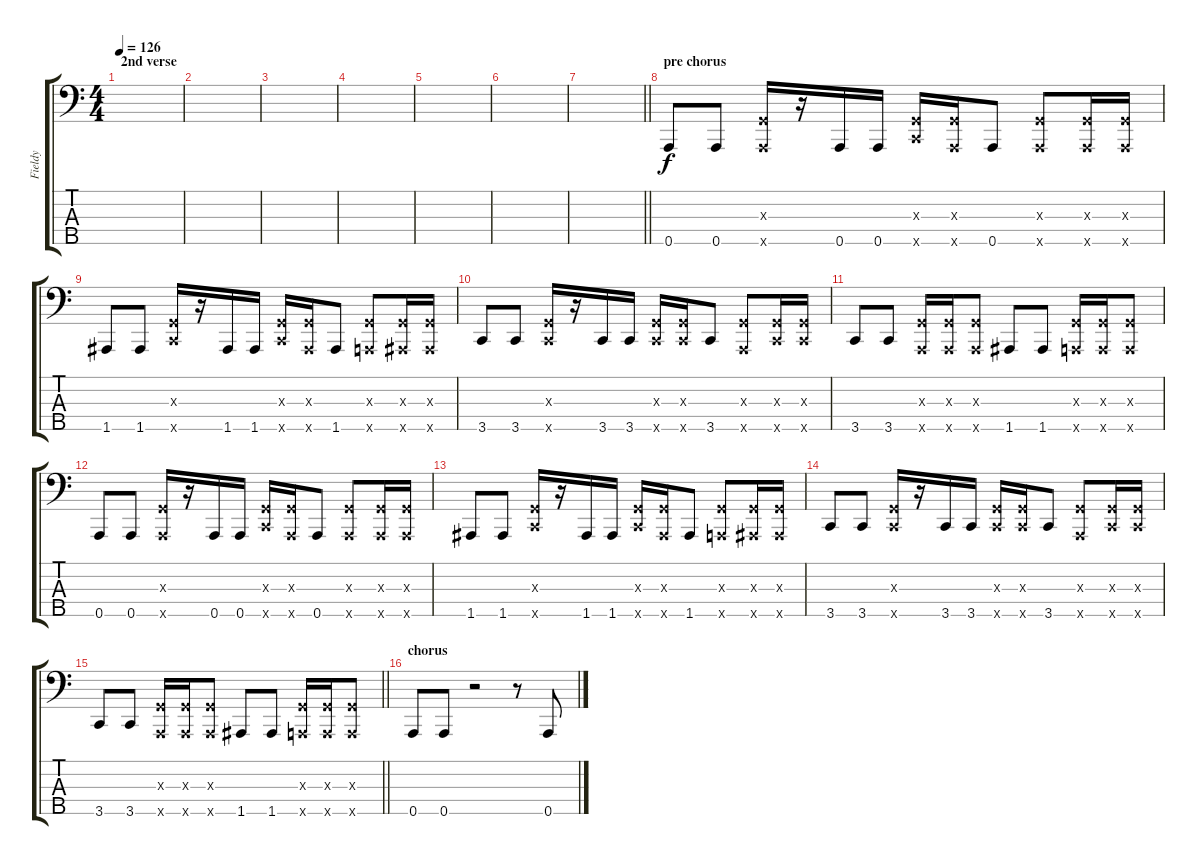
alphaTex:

\track ("Fieldy" "Fieldy") {instrument slapbass1}
\staff {score tabs}
\tuning (F2 C2 G1 D1 A0) {hide}
\ts (4 4)
\section ("" "2nd verse")
\tempo 126
\clef f4
\ks c
|
|
|
|
|
|
\barLineRight lightlight
|
\section ("" "pre chorus")
0.5.8 0.5.8 (0.3{x} 0.5{x}).16 r.16 0.5.16 0.5.16 (0.3{x} 3.5{x}).16 (0.3{x} 0.5{x}).16 0.5.8 (0.3{x} 0.5{x}).8 (0.3{x} 0.5{x}).16 (0.3{x} 0.5{x}).16 |
1.5.8 1.5.8 (0.3{x} 3.5{x}).16 r.16 1.5.16 1.5.16 (0.3{x} 3.5{x}).16 (0.3{x} 1.5{x}).16 1.5.8 (0.3{x} 0.5{x}).8 (0.3{x} 1.5{x}).16 (0.3{x} 1.5{x}).16 |
3.5.8 3.5.8 (0.3{x} 3.5{x}).16 r.16 3.5.16 3.5.16 (0.3{x} 3.5{x}).16 (0.3{x} 3.5{x}).16 3.5.8 (0.3{x} 0.5{x}).8 (0.3{x} 3.5{x}).16 (0.3{x} 3.5{x}).16 |
3.5.8 3.5.8 (0.3{x} 0.5{x}).16 (0.3{x} 0.5{x}).16 (0.3{x} 0.5{x}).8 1.5.8 1.5.8 (0.3{x} 0.5{x}).16 (0.3{x} 0.5{x}).16 (0.3{x} 0.5{x}).8 |
0.5.8 0.5.8 (0.3{x} 0.5{x}).16 r.16 0.5.16 0.5.16 (0.3{x} 3.5{x}).16 (0.3{x} 0.5{x}).16 0.5.8 (0.3{x} 0.5{x}).8 (0.3{x} 0.5{x}).16 (0.3{x} 0.5{x}).16 |
1.5.8 1.5.8 (0.3{x} 3.5{x}).16 r.16 1.5.16 1.5.16 (0.3{x} 3.5{x}).16 (0.3{x} 1.5{x}).16 1.5.8 (0.3{x} 0.5{x}).8 (0.3{x} 1.5{x}).16 (0.3{x} 1.5{x}).16 |
3.5.8 3.5.8 (0.3{x} 3.5{x}).16 r.16 3.5.16 3.5.16 (0.3{x} 3.5{x}).16 (0.3{x} 3.5{x}).16 3.5.8 (0.3{x} 0.5{x}).8 (0.3{x} 3.5{x}).16 (0.3{x} 3.5{x}).16 |
\barLineRight lightlight
3.5.8 3.5.8 (0.3{x} 0.5{x}).16 (0.3{x} 0.5{x}).16 (0.3{x} 0.5{x}).8 1.5.8 1.5.8 (0.3{x} 0.5{x}).16 (0.3{x} 0.5{x}).16 (0.3{x} 0.5{x}).8 |
\section ("" "chorus")
0.5.8 0.5.8 r.2 r.8 0.5.8
